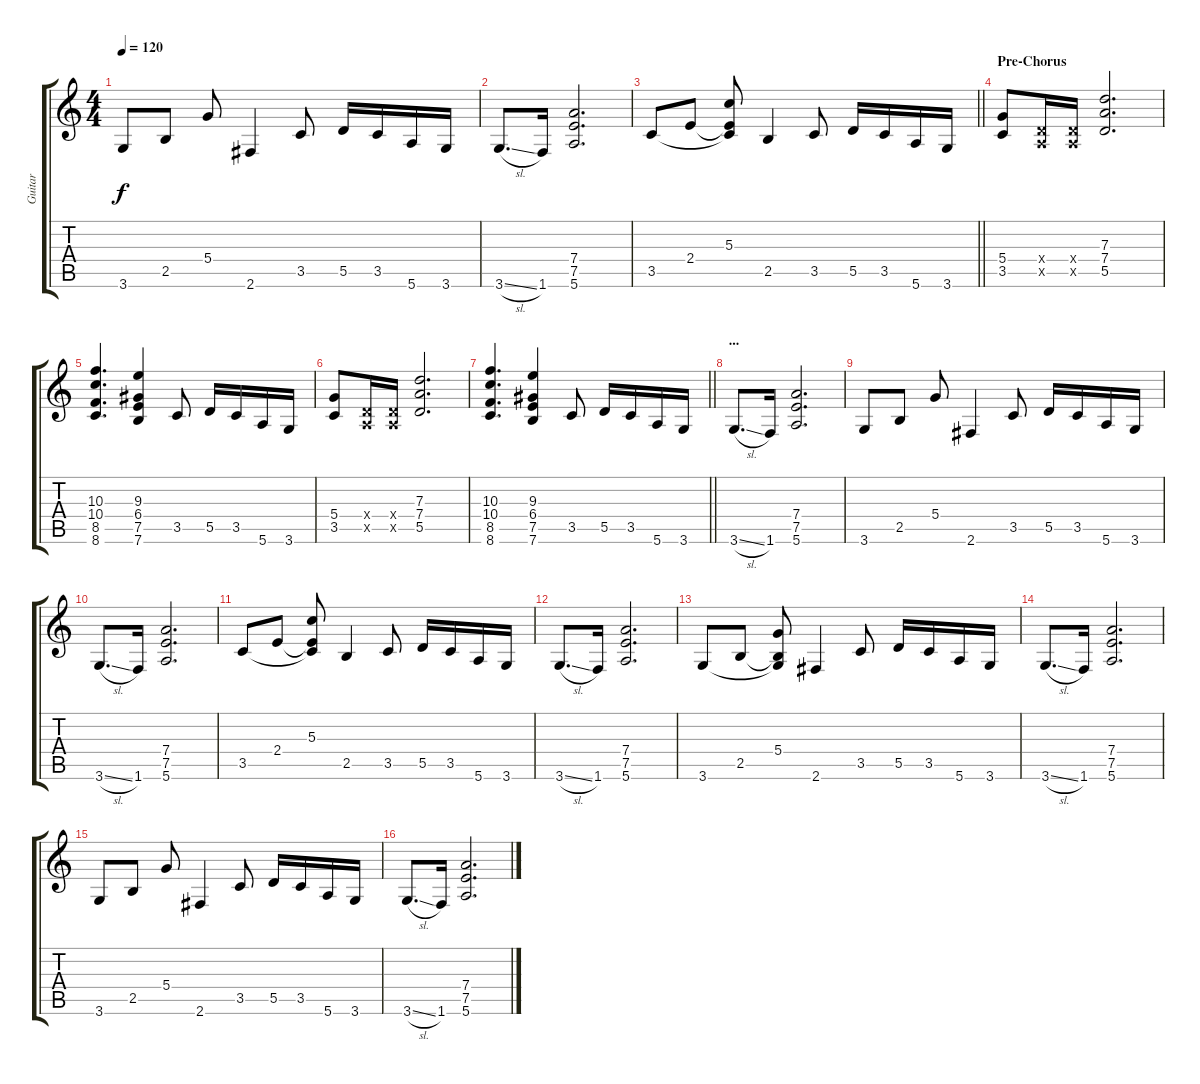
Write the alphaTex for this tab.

\track ("Guitar" "Guitar") {instrument overdrivenguitar}
\staff {score tabs}
\tuning (E4 B3 G3 D3 A2 E2) {hide}
\ts (4 4)
\tempo 120
\clef g2
\ks c
3.6.8{dy f} 2.5.8 5.4.8 2.6.4 3.5.8 5.5.16 3.5.16 5.6.16 3.6.16 |
3.6{sl}.8{d} 1.6.16 (7.4 7.5 5.6).2{d} |
\barLineRight lightlight
3.5.8 2.4.8 (5.3 2.4{t} 3.5{t}).8 2.5.4 3.5.8 5.5.16 3.5.16 5.6.16 3.6.16 |
\section ("" "Pre-Chorus")
(5.4 3.5).8 (0.4{x} 0.5{x}).16 (0.4{x} 0.5{x}).16 (7.3 7.4 5.5).2{d} |
(10.3 10.4 8.5 8.6).4{d} (9.3 6.4 7.5 7.6).4 3.5.8 5.5.16 3.5.16 5.6.16 3.6.16 |
(5.4 3.5).8 (0.4{x} 0.5{x}).16 (0.4{x} 0.5{x}).16 (7.3 7.4 5.5).2{d} |
\barLineRight lightlight
(10.3 10.4 8.5 8.6).4{d} (9.3 6.4 7.5 7.6).4 3.5.8 5.5.16 3.5.16 5.6.16 3.6.16 |
\section ("" "...")
3.6{sl}.8{d} 1.6.16 (7.4 7.5 5.6).2{d} |
3.6.8 2.5.8 5.4.8 2.6.4 3.5.8 5.5.16 3.5.16 5.6.16 3.6.16 |
3.6{sl}.8{d} 1.6.16 (7.4 7.5 5.6).2{d} |
3.5.8 2.4.8 (5.3 2.4{t} 3.5{t}).8 2.5.4 3.5.8 5.5.16 3.5.16 5.6.16 3.6.16 |
3.6{sl}.8{d} 1.6.16 (7.4 7.5 5.6).2{d} |
3.6.8 2.5.8 (5.4 2.5{t} 3.6{t}).8 2.6.4 3.5.8 5.5.16 3.5.16 5.6.16 3.6.16 |
3.6{sl}.8{d} 1.6.16 (7.4 7.5 5.6).2{d} |
3.6.8 2.5.8 5.4.8 2.6.4 3.5.8 5.5.16 3.5.16 5.6.16 3.6.16 |
3.6{sl}.8{d} 1.6.16 (7.4 7.5 5.6).2{d}
